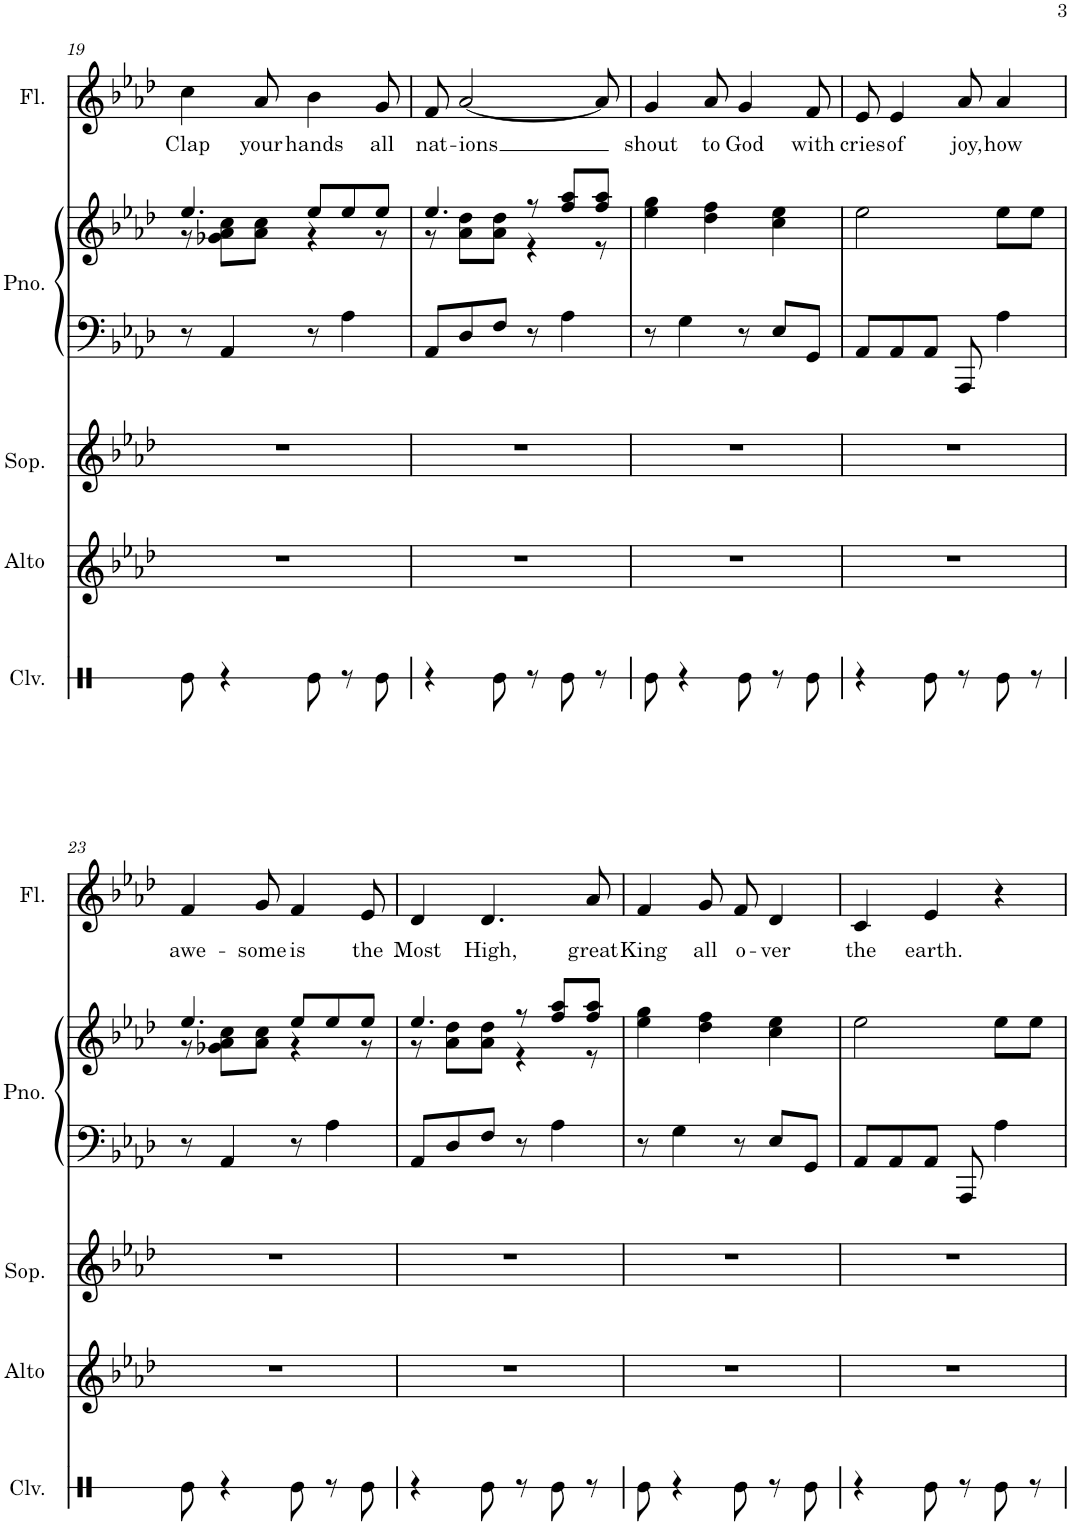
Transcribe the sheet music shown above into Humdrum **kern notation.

**kern	**kern	**kern	**kern	**kern	**kern	**text
*part4	*part3	*part3	*part2	*part2	*part1	*part1
*staff6	*staff5	*staff4	*staff3	*staff2	*staff1	*staff1
*I"Claves	*I"Soprano    Alto	*	*I"Piano	*	*I"Flute	*
*I'Clv.	*I'Sop.    Alto	*	*I'Pno.	*	*I'Fl.	*
!!LO:PB:g=z
*clefX	*clefG2	*clefG2	*clefF4	*clefG2	*clefG2	*
*k[]	*k[b-e-a-d-]	*k[b-e-a-d-]	*k[b-e-a-d-]	*k[b-e-a-d-]	*k[b-e-a-d-]	*
*M6/8	*M6/8	*M6/8	*M6/8	*M6/8	*M6/8	*
=19	=19	=19	=19	=19	=19	=19
*	*	*	*	*^	*	*
!	!	!	!	!	!	!	!LO:LY:b
8Re\	2.r	2.r	8r	4.ee-/	8r	4cc\	Clap
4r	.	.	4AA-/	.	8g-X\ 8a-\ 8cc\L	.	.
!	!	!	!	!	!	!	!LO:LY:b
.	.	.	.	.	8a-\ 8cc\J	8a-/	your
!	!	!	!	!	!	!	!LO:LY:b
8Re\	.	.	8r	8ee-/L	4r	4b-\	hands
8r	.	.	4A-\	8ee-/	.	.	.
!	!	!	!	!	!	!	!LO:LY:b
8Re\	.	.	.	8ee-/J	8r	8g/	all
=20	=20	=20	=20	=20	=20	=20	=20
!	!	!	!	!	!	!	!LO:LY:b
4r	2.r	2.r	8AA-/L	4.ee-/	8r	8f/	nat-
!	!	!	!	!	!	!	!LO:LY:b
.	.	.	8D-/	.	8a-\ 8dd-\L	[2a-/	-ions
8Re\	.	.	8F/J	.	8a-\ 8dd-\J	.	.
8r	.	.	8r	8r	4r	.	.
8Re\	.	.	4A-\	8ff/ 8aa-/L	.	.	.
8r	.	.	.	8ff/ 8aa-/J	8r	8a-/]	.
=21	=21	=21	=21	=21	=21	=21	=21
!	!	!	!	!	!	!	!LO:LY:b
*	*	*	*	*v	*v	*	*
8Re\	2.r	2.r	8r	4ee-\ 4gg\	4g/	shout
4r	.	.	4G\	.	.	.
!	!	!	!	!	!	!LO:LY:b
.	.	.	.	4dd-\ 4ff\	8a-/	to
!	!	!	!	!	!	!LO:LY:b
8Re\	.	.	8r	.	4g/	God
8r	.	.	8E-/L	4cc\ 4ee-\	.	.
!	!	!	!	!	!	!LO:LY:b
8Re\	.	.	8GG/J	.	8f/	with
=22	=22	=22	=22	=22	=22	=22
!	!	!	!	!	!	!LO:LY:b
4r	2.r	2.r	8AA-/L	2ee-\	8e-/	cries
!	!	!	!	!	!	!LO:LY:b
.	.	.	8AA-/	.	4e-/	of
8Re\	.	.	8AA-/J	.	.	.
!	!	!	!	!	!	!LO:LY:b
8r	.	.	8AAA-/	.	8a-/	joy,
!	!	!	!	!	!	!LO:LY:b
8Re\	.	.	4A-\	8ee-\L	4a-/	how
8r	.	.	.	8ee-\J	.	.
!!LO:LB:g=z
=23	=23	=23	=23	=23	=23	=23
*	*	*	*	*^	*	*
!	!	!	!	!	!	!	!LO:LY:b
8Re\	2.r	2.r	8r	4.ee-/	8r	4f/	awe-
4r	.	.	4AA-/	.	8g-X\ 8a-\ 8cc\L	.	.
!	!	!	!	!	!	!	!LO:LY:b
.	.	.	.	.	8a-\ 8cc\J	8g/	-some
!	!	!	!	!	!	!	!LO:LY:b
8Re\	.	.	8r	8ee-/L	4r	4f/	is
8r	.	.	4A-\	8ee-/	.	.	.
!	!	!	!	!	!	!	!LO:LY:b
8Re\	.	.	.	8ee-/J	8r	8e-/	the
=24	=24	=24	=24	=24	=24	=24	=24
!	!	!	!	!	!	!	!LO:LY:b
4r	2.r	2.r	8AA-/L	4.ee-/	8r	4d-/	Most
.	.	.	8D-/	.	8a-\ 8dd-\L	.	.
!	!	!	!	!	!	!	!LO:LY:b
8Re\	.	.	8F/J	.	8a-\ 8dd-\J	4.d-/	High,
8r	.	.	8r	8r	4r	.	.
8Re\	.	.	4A-\	8ff/ 8aa-/L	.	.	.
!	!	!	!	!	!	!	!LO:LY:b
8r	.	.	.	8ff/ 8aa-/J	8r	8a-/	great
=25	=25	=25	=25	=25	=25	=25	=25
!	!	!	!	!	!	!	!LO:LY:b
*	*	*	*	*v	*v	*	*
8Re\	2.r	2.r	8r	4ee-\ 4gg\	4f/	King
4r	.	.	4G\	.	.	.
!	!	!	!	!	!	!LO:LY:b
.	.	.	.	4dd-\ 4ff\	8g/	all
!	!	!	!	!	!	!LO:LY:b
8Re\	.	.	8r	.	8f/	o-
!	!	!	!	!	!	!LO:LY:b
8r	.	.	8E-/L	4cc\ 4ee-\	4d-/	-ver
8Re\	.	.	8GG/J	.	.	.
=26	=26	=26	=26	=26	=26	=26
!	!	!	!	!	!	!LO:LY:b
4r	2.r	2.r	8AA-/L	2ee-\	4c/	the
.	.	.	8AA-/	.	.	.
!	!	!	!	!	!	!LO:LY:b
8Re\	.	.	8AA-/J	.	4e-/	earth.
8r	.	.	8AAA-/	.	.	.
8Re\	.	.	4A-\	8ee-\L	4r	.
8r	.	.	.	8ee-\J	.	.
=	=	=	=	=	=	=
*-	*-	*-	*-	*-	*-	*-
